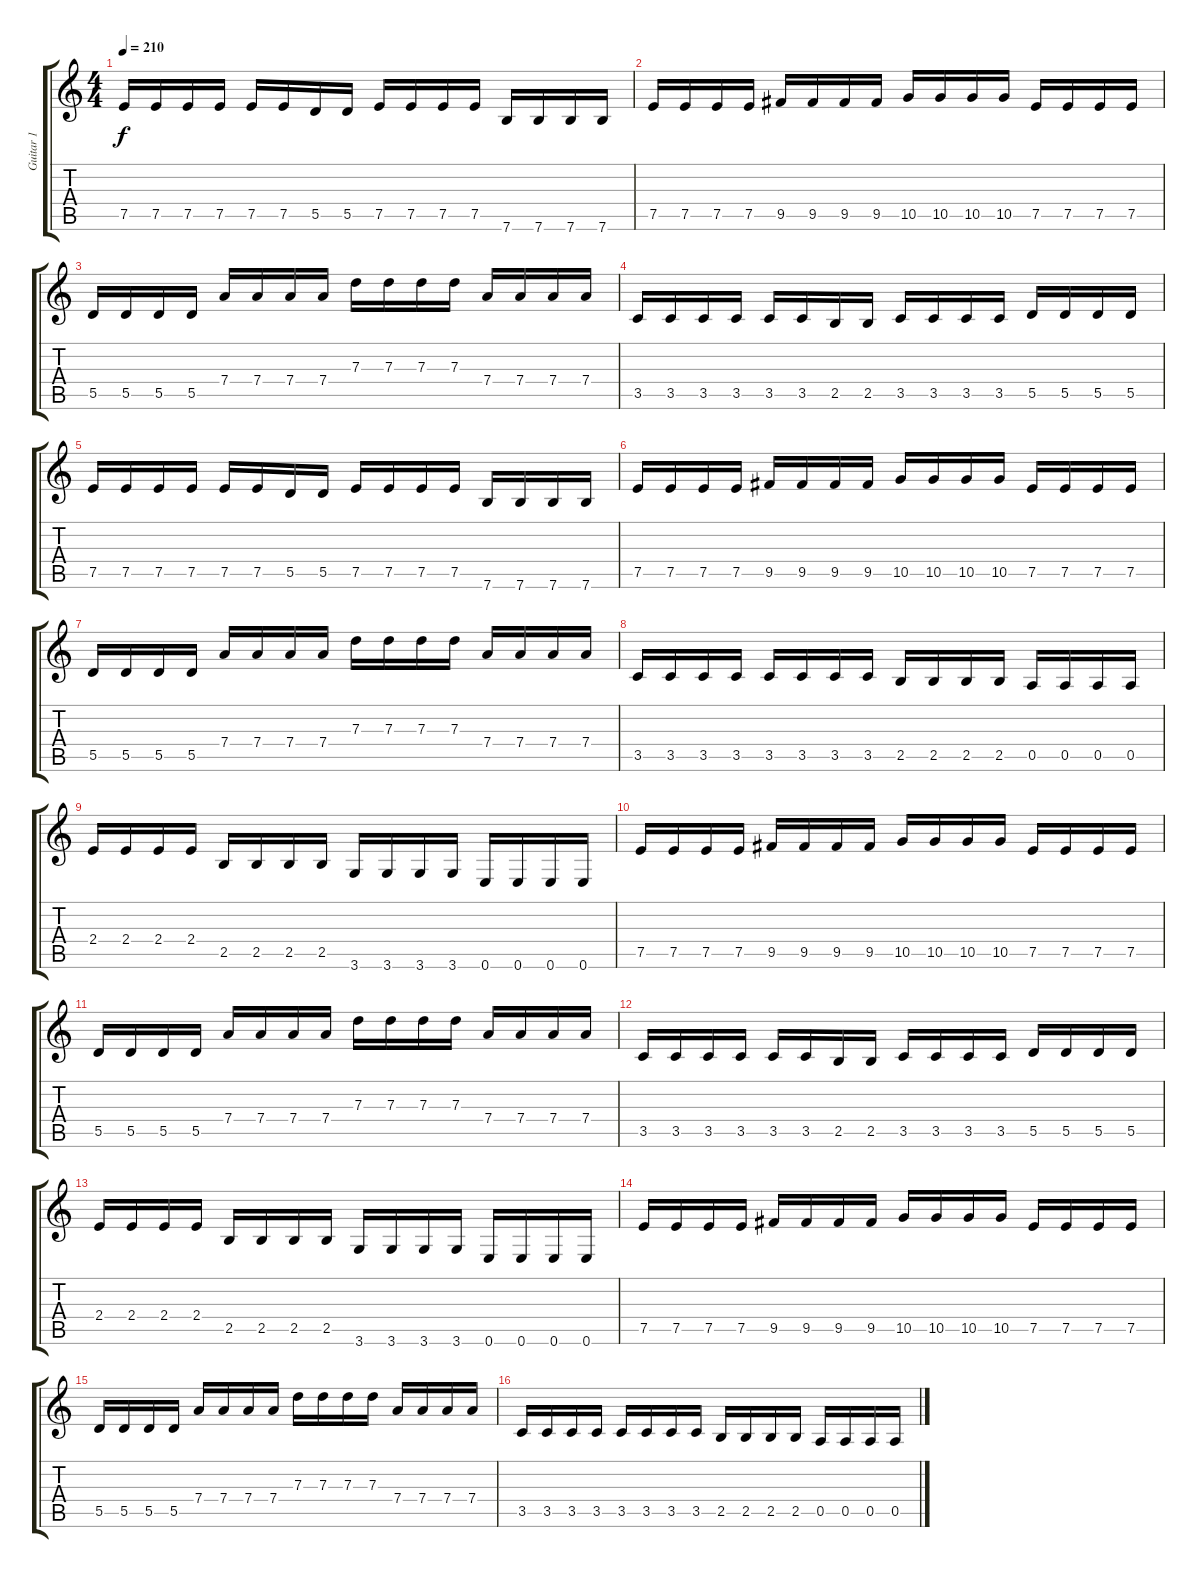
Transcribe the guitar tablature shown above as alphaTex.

\track ("Guitar 1" "Guitar 1") {instrument distortionguitar}
\staff {score tabs}
\tuning (E4 B3 G3 D3 A2 E2) {hide}
\ts (4 4)
\tempo 210
\clef g2
\ks c
7.5.16{dy f} 7.5.16 7.5.16 7.5.16 7.5.16 7.5.16 5.5.16 5.5.16 7.5.16 7.5.16 7.5.16 7.5.16 7.6.16 7.6.16 7.6.16 7.6.16 |
7.5.16 7.5.16 7.5.16 7.5.16 9.5.16 9.5.16 9.5.16 9.5.16 10.5.16 10.5.16 10.5.16 10.5.16 7.5.16 7.5.16 7.5.16 7.5.16 |
5.5.16 5.5.16 5.5.16 5.5.16 7.4.16 7.4.16 7.4.16 7.4.16 7.3.16 7.3.16 7.3.16 7.3.16 7.4.16 7.4.16 7.4.16 7.4.16 |
3.5.16 3.5.16 3.5.16 3.5.16 3.5.16 3.5.16 2.5.16 2.5.16 3.5.16 3.5.16 3.5.16 3.5.16 5.5.16 5.5.16 5.5.16 5.5.16 |
7.5.16 7.5.16 7.5.16 7.5.16 7.5.16 7.5.16 5.5.16 5.5.16 7.5.16 7.5.16 7.5.16 7.5.16 7.6.16 7.6.16 7.6.16 7.6.16 |
7.5.16 7.5.16 7.5.16 7.5.16 9.5.16 9.5.16 9.5.16 9.5.16 10.5.16 10.5.16 10.5.16 10.5.16 7.5.16 7.5.16 7.5.16 7.5.16 |
5.5.16 5.5.16 5.5.16 5.5.16 7.4.16 7.4.16 7.4.16 7.4.16 7.3.16 7.3.16 7.3.16 7.3.16 7.4.16 7.4.16 7.4.16 7.4.16 |
3.5.16 3.5.16 3.5.16 3.5.16 3.5.16 3.5.16 3.5.16 3.5.16 2.5.16 2.5.16 2.5.16 2.5.16 0.5.16 0.5.16 0.5.16 0.5.16 |
2.4.16 2.4.16 2.4.16 2.4.16 2.5.16 2.5.16 2.5.16 2.5.16 3.6.16 3.6.16 3.6.16 3.6.16 0.6.16 0.6.16 0.6.16 0.6.16 |
7.5.16 7.5.16 7.5.16 7.5.16 9.5.16 9.5.16 9.5.16 9.5.16 10.5.16 10.5.16 10.5.16 10.5.16 7.5.16 7.5.16 7.5.16 7.5.16 |
5.5.16 5.5.16 5.5.16 5.5.16 7.4.16 7.4.16 7.4.16 7.4.16 7.3.16 7.3.16 7.3.16 7.3.16 7.4.16 7.4.16 7.4.16 7.4.16 |
3.5.16 3.5.16 3.5.16 3.5.16 3.5.16 3.5.16 2.5.16 2.5.16 3.5.16 3.5.16 3.5.16 3.5.16 5.5.16 5.5.16 5.5.16 5.5.16 |
2.4.16 2.4.16 2.4.16 2.4.16 2.5.16 2.5.16 2.5.16 2.5.16 3.6.16 3.6.16 3.6.16 3.6.16 0.6.16 0.6.16 0.6.16 0.6.16 |
7.5.16 7.5.16 7.5.16 7.5.16 9.5.16 9.5.16 9.5.16 9.5.16 10.5.16 10.5.16 10.5.16 10.5.16 7.5.16 7.5.16 7.5.16 7.5.16 |
5.5.16 5.5.16 5.5.16 5.5.16 7.4.16 7.4.16 7.4.16 7.4.16 7.3.16 7.3.16 7.3.16 7.3.16 7.4.16 7.4.16 7.4.16 7.4.16 |
3.5.16 3.5.16 3.5.16 3.5.16 3.5.16 3.5.16 3.5.16 3.5.16 2.5.16 2.5.16 2.5.16 2.5.16 0.5.16 0.5.16 0.5.16 0.5.16
